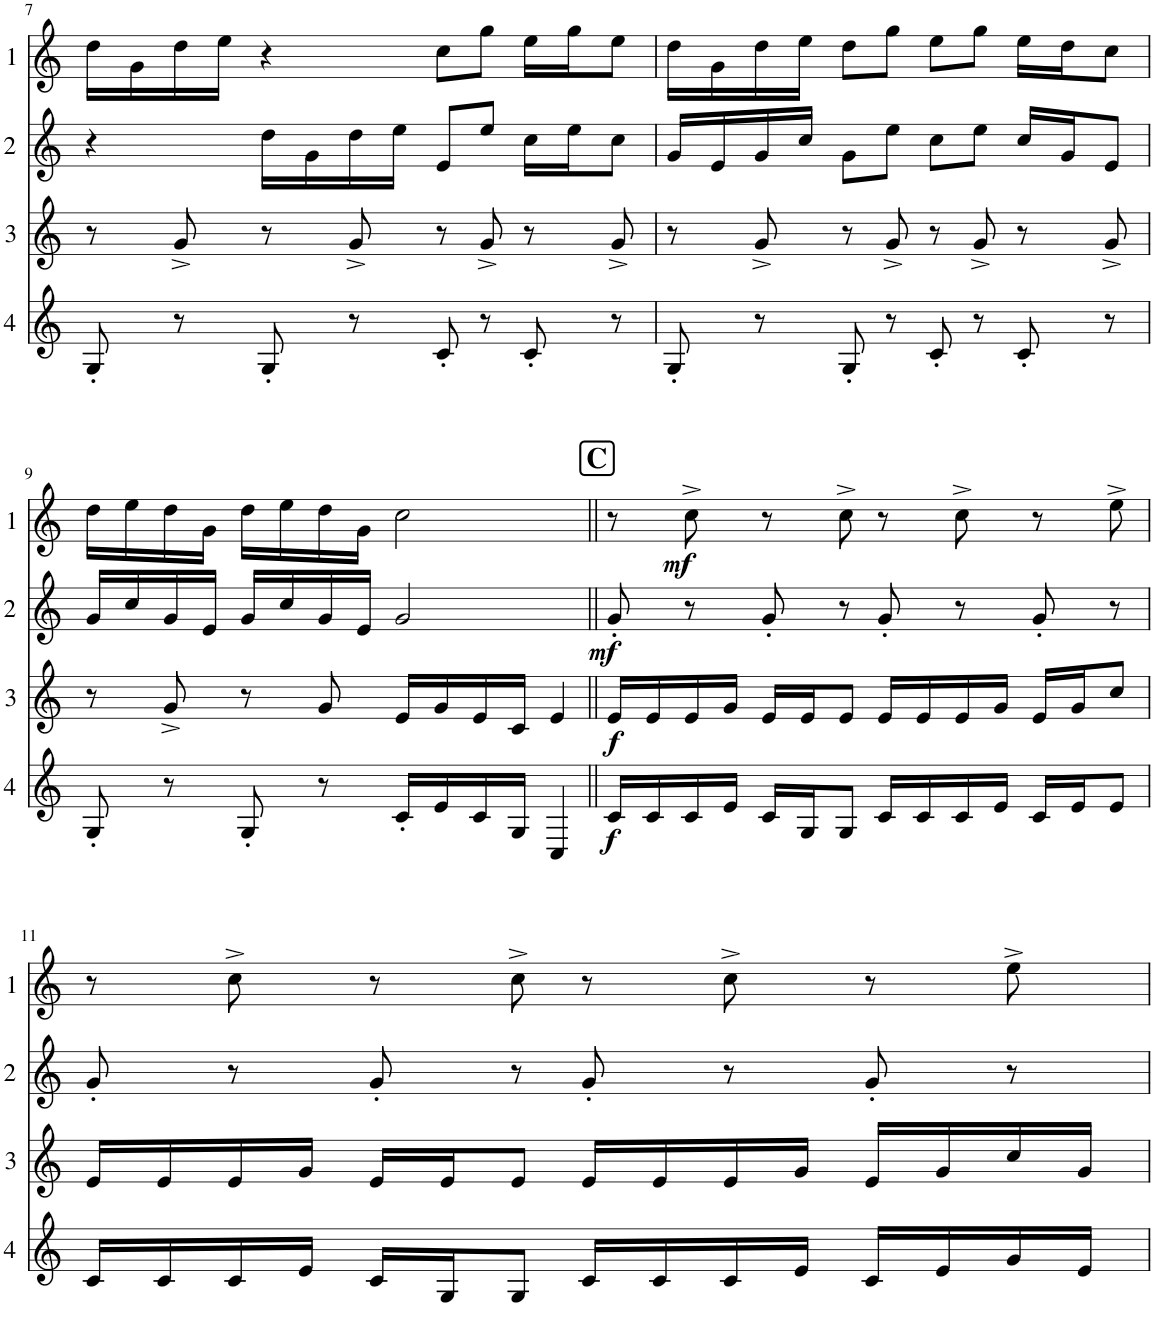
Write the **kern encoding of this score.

**kern	**dynam	**kern	**dynam	**kern	**dynam	**kern	**dynam
*part4	*part4	*part3	*part3	*part2	*part2	*part1	*part1
*staff4	*staff4	*staff3	*staff3	*staff2	*staff2	*staff1	*staff1
*I"Cor 4	*	*I"Cor 3	*	*I"Cor 2	*	*I"Cor 1	*
!!LO:PB:g=z
*clefG2	*	*clefG2	*	*clefG2	*	*clefG2	*
*Trd4c7	*	*Trd4c7	*	*Trd4c7	*	*Trd4c7	*
*k[]	*	*k[]	*	*k[]	*	*k[]	*
*M4/4	*	*M4/4	*	*M4/4	*	*M4/4	*
=7	=7	=7	=7	=7	=7	=7	=7
8G'/	.	8r	.	4r	.	16dd\LL	.
.	.	.	.	.	.	16g\	.
8r	.	8g^/	.	.	.	16dd\	.
.	.	.	.	.	.	16ee\JJ	.
8G'/	.	8r	.	16dd\LL	.	4r	.
.	.	.	.	16g\	.	.	.
8r	.	8g^/	.	16dd\	.	.	.
.	.	.	.	16ee\JJ	.	.	.
8c'/	.	8r	.	8e/L	.	8cc\L	.
8r	.	8g^/	.	8ee/J	.	8gg\J	.
8c'/	.	8r	.	16cc\LL	.	16ee\LL	.
.	.	.	.	16ee\J	.	16gg\J	.
8r	.	8g^/	.	8cc\J	.	8ee\J	.
=8	=8	=8	=8	=8	=8	=8	=8
8G'/	.	8r	.	16g/LL	.	16dd\LL	.
.	.	.	.	16e/	.	16g\	.
8r	.	8g^/	.	16g/	.	16dd\	.
.	.	.	.	16cc/JJ	.	16ee\JJ	.
8G'/	.	8r	.	8g\L	.	8dd\L	.
8r	.	8g^/	.	8ee\J	.	8gg\J	.
8c'/	.	8r	.	8cc\L	.	8ee\L	.
8r	.	8g^/	.	8ee\J	.	8gg\J	.
8c'/	.	8r	.	16cc/LL	.	16ee\LL	.
.	.	.	.	16g/J	.	16dd\J	.
8r	.	8g^/	.	8e/J	.	8cc\J	.
!!LO:LB:g=z
=9	=9	=9	=9	=9	=9	=9	=9
8G'/	.	8r	.	16g/LL	.	16dd\LL	.
.	.	.	.	16cc/	.	16ee\	.
8r	.	8g^/	.	16g/	.	16dd\	.
.	.	.	.	16e/JJ	.	16g\JJ	.
8G'/	.	8r	.	16g/LL	.	16dd\LL	.
.	.	.	.	16cc/	.	16ee\	.
8r	.	8g/	.	16g/	.	16dd\	.
.	.	.	.	16e/JJ	.	16g\JJ	.
16c'/LL	.	16e/LL	.	2g/	.	2cc\	.
16e/	.	16g/	.	.	.	.	.
16c/	.	16e/	.	.	.	.	.
16G/JJ	.	16c/JJ	.	.	.	.	.
4C/	.	4e/	.	.	.	.	.
!!LO:REH:place=s1:a:B:cj:fs=14:t=C
=10||	=10||	=10||	=10||	=10||	=10||	=10||	=10||
!	!LO:DY:b	!	!LO:DY:b	!	!LO:DY:b	!	!
16c/LL	f	16e/LL	f	8g'/	mf	8r	.
16c/	.	16e/	.	.	.	.	.
!	!	!	!	!	!	!	!LO:DY:b
16c/	.	16e/	.	8r	.	8cc^\	mf
16e/JJ	.	16g/JJ	.	.	.	.	.
16c/LL	.	16e/LL	.	8g'/	.	8r	.
16G/J	.	16e/J	.	.	.	.	.
8G/J	.	8e/J	.	8r	.	8cc^\	.
16c/LL	.	16e/LL	.	8g'/	.	8r	.
16c/	.	16e/	.	.	.	.	.
16c/	.	16e/	.	8r	.	8cc^\	.
16e/JJ	.	16g/JJ	.	.	.	.	.
16c/LL	.	16e/LL	.	8g'/	.	8r	.
16e/J	.	16g/J	.	.	.	.	.
8e/J	.	8cc/J	.	8r	.	8ee^\	.
!!LO:LB:g=z
=11	=11	=11	=11	=11	=11	=11	=11
16c/LL	.	16e/LL	.	8g'/	.	8r	.
16c/	.	16e/	.	.	.	.	.
16c/	.	16e/	.	8r	.	8cc^\	.
16e/JJ	.	16g/JJ	.	.	.	.	.
16c/LL	.	16e/LL	.	8g'/	.	8r	.
16G/J	.	16e/J	.	.	.	.	.
8G/J	.	8e/J	.	8r	.	8cc^\	.
16c/LL	.	16e/LL	.	8g'/	.	8r	.
16c/	.	16e/	.	.	.	.	.
16c/	.	16e/	.	8r	.	8cc^\	.
16e/JJ	.	16g/JJ	.	.	.	.	.
16c/LL	.	16e/LL	.	8g'/	.	8r	.
16e/	.	16g/	.	.	.	.	.
16g/	.	16cc/	.	8r	.	8ee^\	.
16e/JJ	.	16g/JJ	.	.	.	.	.
=	=	=	=	=	=	=	=
*-	*-	*-	*-	*-	*-	*-	*-
